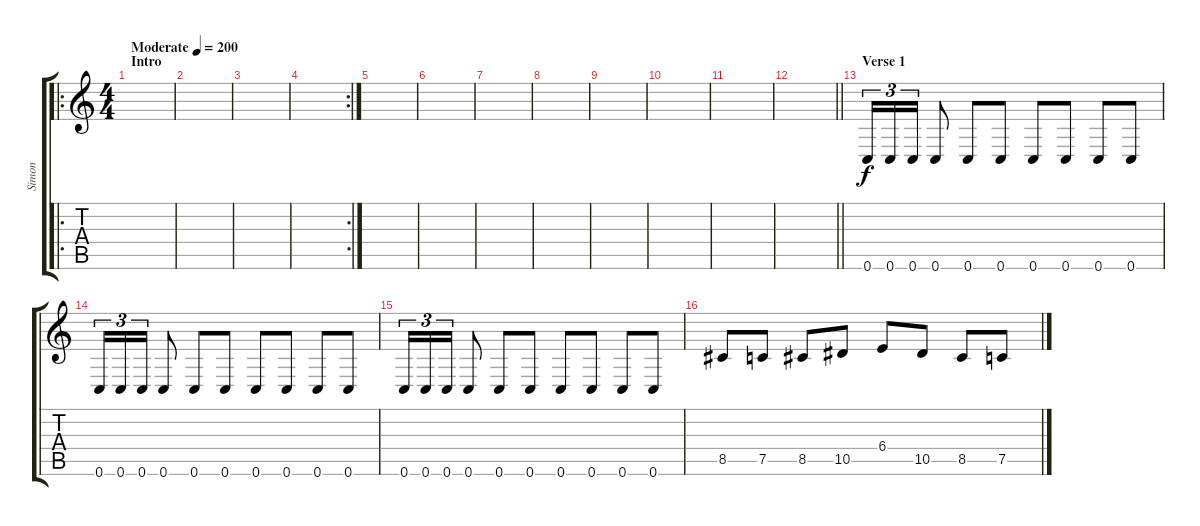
\track ("Simon" "Simon") {instrument distortionguitar}
\staff {score tabs}
\tuning (C4 G3 Eb3 Bb2 F2 C2) {hide}
\ro
\ts (4 4)
\section ("" "Intro")
\tempo (200 "Moderate")
\clef g2
\ks c
|
|
|
\rc 2
|
|
|
|
|
|
|
|
\barLineRight lightlight
|
\section ("" "Verse 1")
0.6.16{tu (3 2)} 0.6.16{tu (3 2)} 0.6.16{tu (3 2)} 0.6.8 0.6.8 0.6.8 0.6.8 0.6.8 0.6.8 0.6.8 |
0.6.16{tu (3 2)} 0.6.16{tu (3 2)} 0.6.16{tu (3 2)} 0.6.8 0.6.8 0.6.8 0.6.8 0.6.8 0.6.8 0.6.8 |
0.6.16{tu (3 2)} 0.6.16{tu (3 2)} 0.6.16{tu (3 2)} 0.6.8 0.6.8 0.6.8 0.6.8 0.6.8 0.6.8 0.6.8 |
8.5.8 7.5.8 8.5.8 10.5.8 6.4.8 10.5.8 8.5.8 7.5.8
